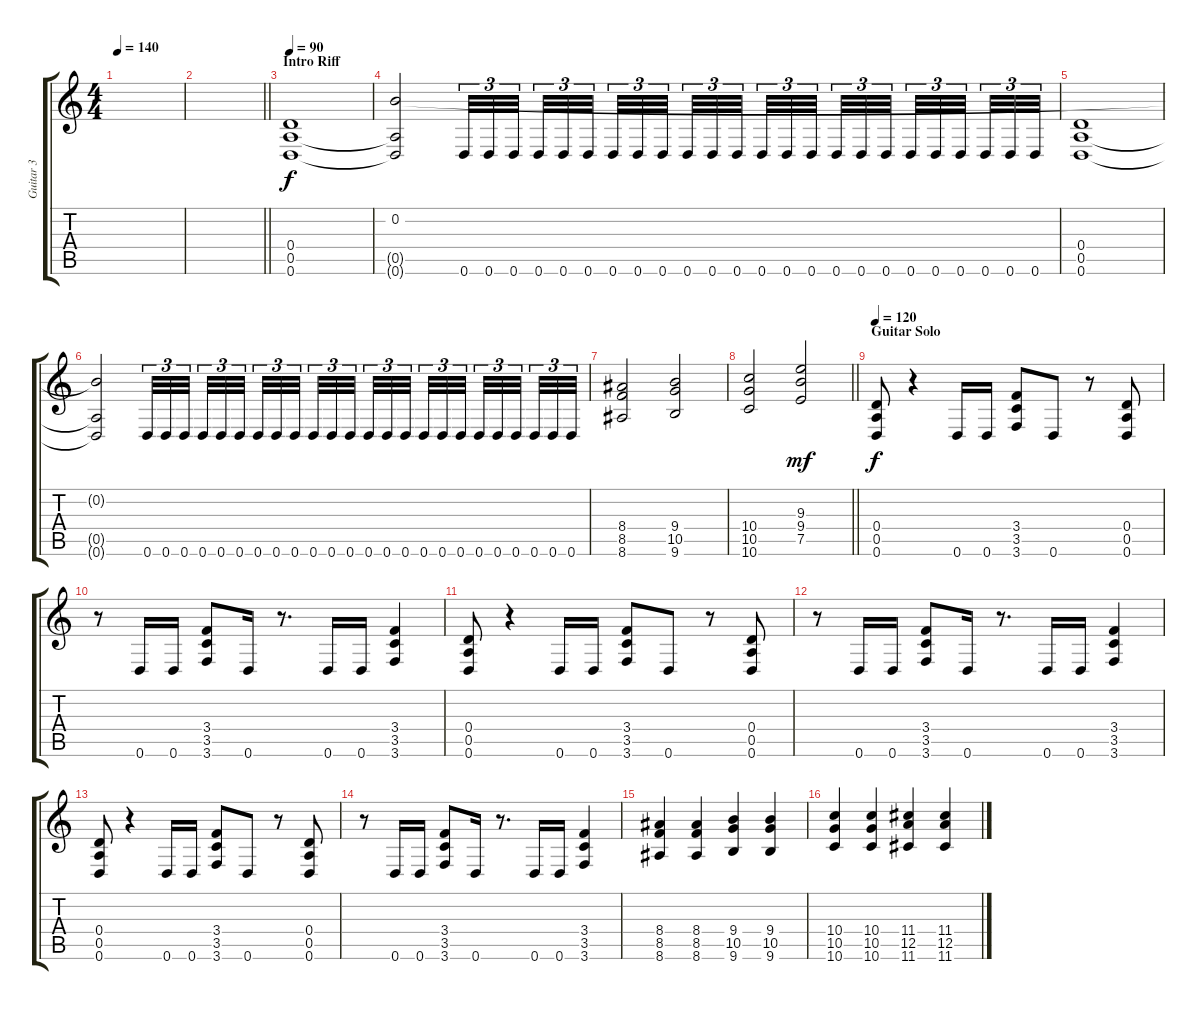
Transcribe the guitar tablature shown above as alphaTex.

\track ("Guitar 3" "Guitar 3") {instrument distortionguitar}
\staff {score tabs}
\tuning (E4 B3 G3 D3 A2 D2) {hide}
\ts (4 4)
\tempo 140
\clef g2
\ks c
|
\barLineRight lightlight
|
\section ("" "Intro Riff")
\tempo 90
(0.4 0.5 0.6).1 |
(0.2 0.5{t} 0.6{t}).2 0.6.32{tu (3 2)} 0.6.32{tu (3 2)} 0.6.32{tu (3 2) beam splitsecondary} 0.6.32{tu (3 2)} 0.6.32{tu (3 2)} 0.6.32{tu (3 2) beam splitsecondary} 0.6.32{tu (3 2)} 0.6.32{tu (3 2)} 0.6.32{tu (3 2) beam splitsecondary} 0.6.32{tu (3 2)} 0.6.32{tu (3 2)} 0.6.32{tu (3 2)} 0.6.32{tu (3 2)} 0.6.32{tu (3 2)} 0.6.32{tu (3 2) beam splitsecondary} 0.6.32{tu (3 2)} 0.6.32{tu (3 2)} 0.6.32{tu (3 2) beam splitsecondary} 0.6.32{tu (3 2)} 0.6.32{tu (3 2)} 0.6.32{tu (3 2) beam splitsecondary} 0.6.32{tu (3 2)} 0.6.32{tu (3 2)} 0.6.32{tu (3 2)} |
(0.4 0.5 0.6).1 |
(0.2{t} 0.5{t} 0.6{t}).2 0.6.32{tu (3 2)} 0.6.32{tu (3 2)} 0.6.32{tu (3 2) beam splitsecondary} 0.6.32{tu (3 2)} 0.6.32{tu (3 2)} 0.6.32{tu (3 2) beam splitsecondary} 0.6.32{tu (3 2)} 0.6.32{tu (3 2)} 0.6.32{tu (3 2) beam splitsecondary} 0.6.32{tu (3 2)} 0.6.32{tu (3 2)} 0.6.32{tu (3 2)} 0.6.32{tu (3 2)} 0.6.32{tu (3 2)} 0.6.32{tu (3 2) beam splitsecondary} 0.6.32{tu (3 2)} 0.6.32{tu (3 2)} 0.6.32{tu (3 2) beam splitsecondary} 0.6.32{tu (3 2)} 0.6.32{tu (3 2)} 0.6.32{tu (3 2) beam splitsecondary} 0.6.32{tu (3 2)} 0.6.32{tu (3 2)} 0.6.32{tu (3 2)} |
(8.4 8.5 8.6).2 (9.4 10.5 9.6).2 |
\barLineRight lightlight
(10.4 10.5 10.6).2 (9.3 9.4 7.5).2{dy mf} |
\section ("" "Guitar Solo")
\tempo 120
(0.4 0.5 0.6).8{dy f} r.4 0.6.16 0.6.16 (3.4 3.5 3.6).8 0.6.8 r.8 (0.4 0.5 0.6).8 |
r.8 0.6.16 0.6.16 (3.4 3.5 3.6).8 0.6.16 r.8{d} 0.6.16 0.6.16 (3.4 3.5 3.6).4 |
(0.4 0.5 0.6).8 r.4 0.6.16 0.6.16 (3.4 3.5 3.6).8 0.6.8 r.8 (0.4 0.5 0.6).8 |
r.8 0.6.16 0.6.16 (3.4 3.5 3.6).8 0.6.16 r.8{d} 0.6.16 0.6.16 (3.4 3.5 3.6).4 |
(0.4 0.5 0.6).8 r.4 0.6.16 0.6.16 (3.4 3.5 3.6).8 0.6.8 r.8 (0.4 0.5 0.6).8 |
r.8 0.6.16 0.6.16 (3.4 3.5 3.6).8 0.6.16 r.8{d} 0.6.16 0.6.16 (3.4 3.5 3.6).4 |
(8.4 8.5 8.6).4 (8.4 8.5 8.6).4 (9.4 10.5 9.6).4 (9.4 10.5 9.6).4 |
(10.4 10.5 10.6).4 (10.4 10.5 10.6).4 (11.4 12.5 11.6).4 (11.4 12.5 11.6).4
